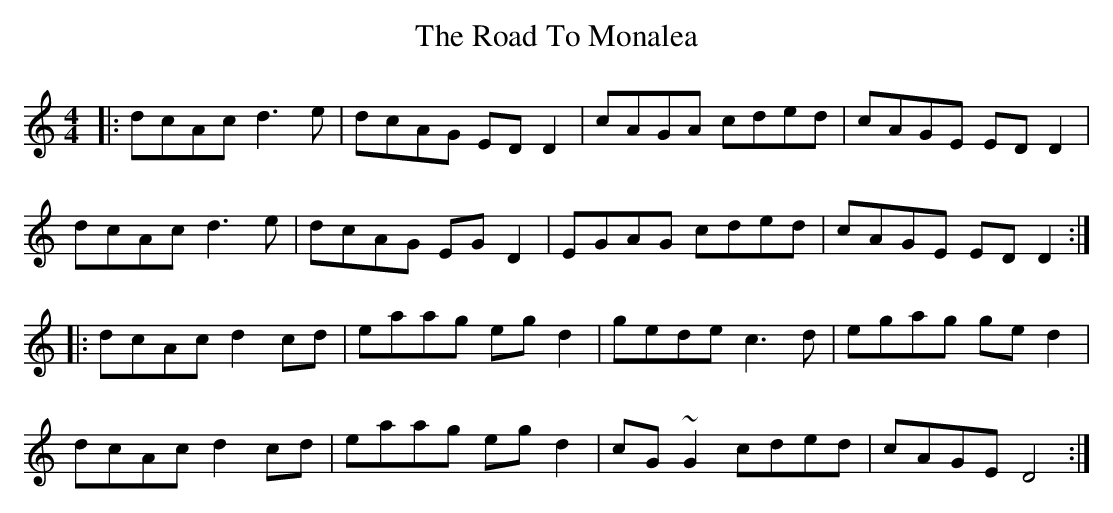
X:1
T: The Road To Monalea
M: 4/4
L: 1/8
K: Ddor
|:dcAc d3e|dcAG EDD2|cAGA cded|cAGE EDD2|
dcAc d3e|dcAG EGD2|EGAG cded|cAGE EDD2:|
|:dcAc d2cd|eaag egd2|gede c3d|egag ged2|
dcAc d2cd|eaag egd2|cG~G2 cded|cAGE D4:|
